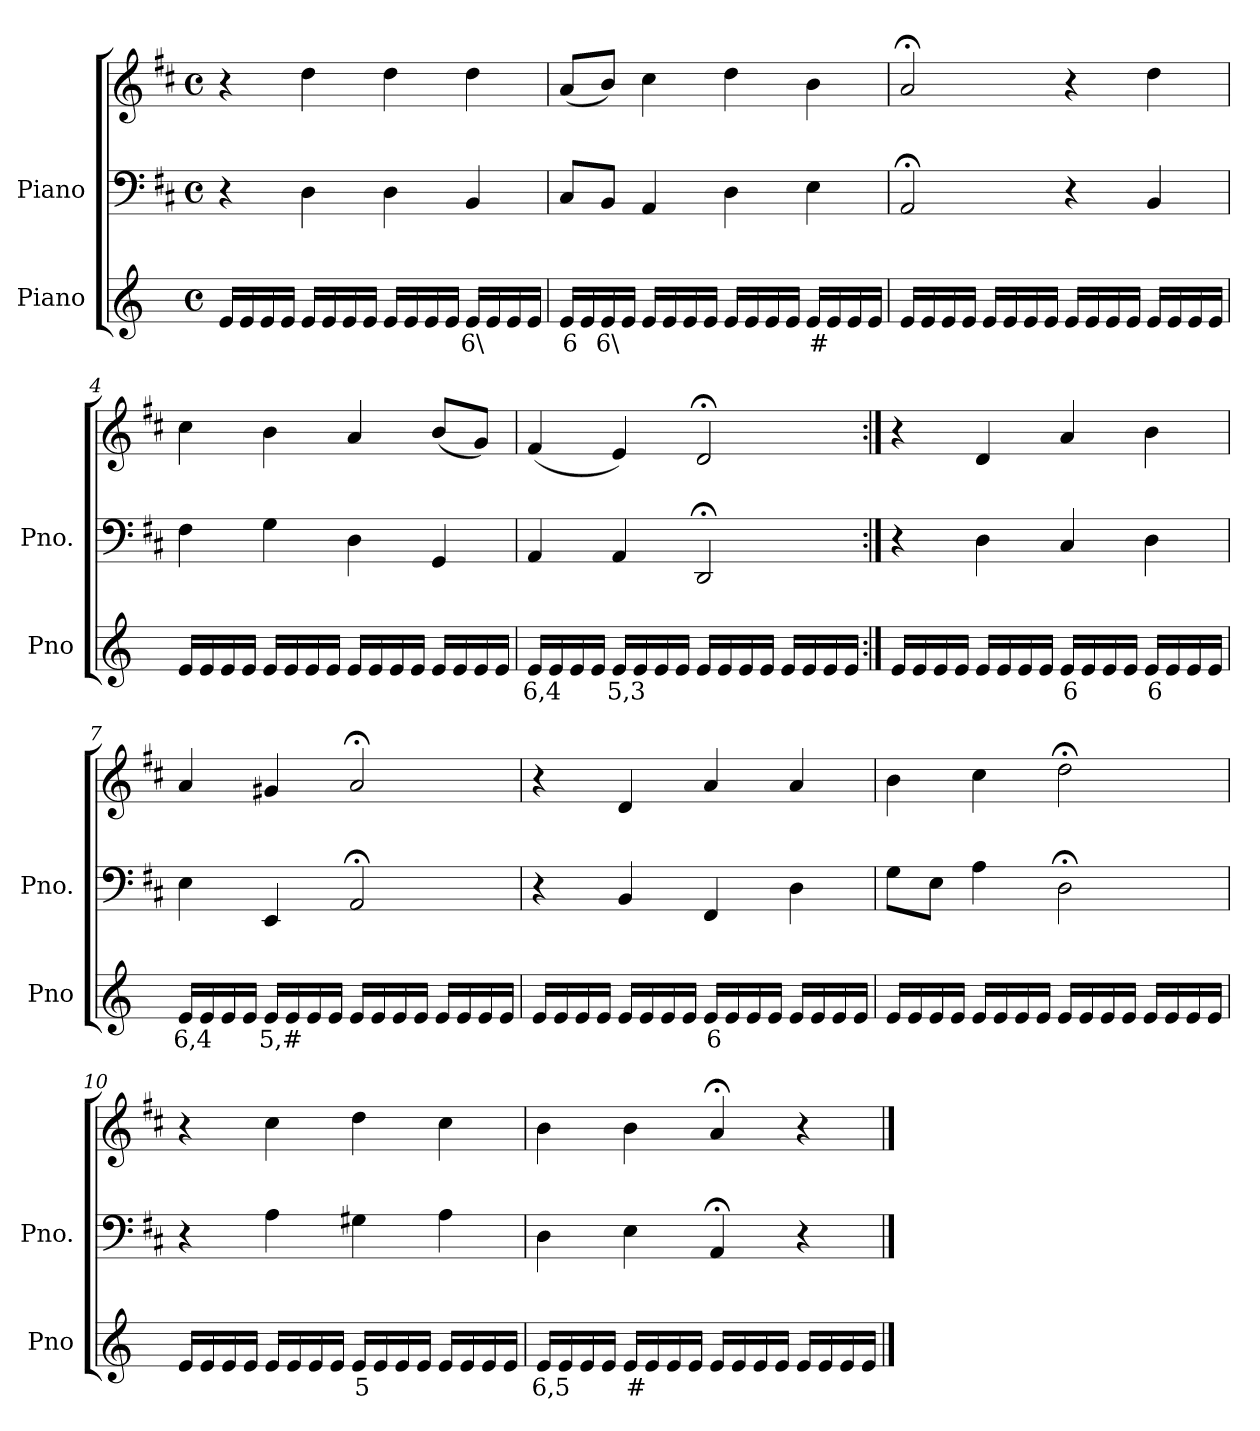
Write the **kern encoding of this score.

**kern	**text	**kern	**kern
*part2	*part2	*part1	*part1
*staff3	*staff3	*staff2	*staff1
*I"Piano	*	*I"Piano	*
*I'Pno	*	*I'Pno.	*
*clefG2	*	*clefF4	*clefG2
*k[]	*	*k[f#c#]	*k[f#c#]
*M4/4	*	*M4/4	*M4/4
*met(c)	*	*met(c)	*met(c)
=1	=1	=1	=1
16e/LL	.	4r	4r
16e/	.	.	.
16e/	.	.	.
16e/JJ	.	.	.
16e/LL	.	4D\	4dd\
16e/	.	.	.
16e/	.	.	.
16e/JJ	.	.	.
16e/LL	.	4D\	4dd\
16e/	.	.	.
16e/	.	.	.
16e/JJ	.	.	.
!	!LO:LY:b	!	!
16e/LL	6\	4BB/	4dd\
16e/	.	.	.
16e/	.	.	.
16e/JJ	.	.	.
=2	=2	=2	=2
!	!LO:LY:b	!	!
16e/LL	6	8C#/L	(<8a/L
16e/	.	.	.
!	!LO:LY:b	!	!
16e/	6\	8BB/J	8b/J)
16e/JJ	.	.	.
16e/LL	.	4AA/	4cc#\
16e/	.	.	.
16e/	.	.	.
16e/JJ	.	.	.
16e/LL	.	4D\	4dd\
16e/	.	.	.
16e/	.	.	.
16e/JJ	.	.	.
!	!LO:LY:b	!	!
16e/LL	#	4E\	4b\
16e/	.	.	.
16e/	.	.	.
16e/JJ	.	.	.
=3	=3	=3	=3
16e/LL	.	2AA;</	2a;</
16e/	.	.	.
16e/	.	.	.
16e/JJ	.	.	.
16e/LL	.	.	.
16e/	.	.	.
16e/	.	.	.
16e/JJ	.	.	.
16e/LL	.	4r	4r
16e/	.	.	.
16e/	.	.	.
16e/JJ	.	.	.
16e/LL	.	4BB/	4dd\
16e/	.	.	.
16e/	.	.	.
16e/JJ	.	.	.
=4	=4	=4	=4
16e/LL	.	4F#\	4cc#\
16e/	.	.	.
16e/	.	.	.
16e/JJ	.	.	.
16e/LL	.	4G\	4b\
16e/	.	.	.
16e/	.	.	.
16e/JJ	.	.	.
16e/LL	.	4D\	4a/
16e/	.	.	.
16e/	.	.	.
16e/JJ	.	.	.
16e/LL	.	4GG/	(<8b/L
16e/	.	.	.
16e/	.	.	8g/J)
16e/JJ	.	.	.
=5	=5	=5	=5
!	!LO:LY:b	!	!
16e/LL	6,4	4AA/	(<4f#/
16e/	.	.	.
16e/	.	.	.
16e/JJ	.	.	.
!	!LO:LY:b	!	!
16e/LL	5,3	4AA/	4e/)
16e/	.	.	.
16e/	.	.	.
16e/JJ	.	.	.
16e/LL	.	2DD;</	2d;</
16e/	.	.	.
16e/	.	.	.
16e/JJ	.	.	.
16e/LL	.	.	.
16e/	.	.	.
16e/	.	.	.
16e/JJ	.	.	.
=6:|!	=6:|!	=6:|!	=6:|!
16e/LL	.	4r	4r
16e/	.	.	.
16e/	.	.	.
16e/JJ	.	.	.
16e/LL	.	4D\	4d/
16e/	.	.	.
16e/	.	.	.
16e/JJ	.	.	.
!	!LO:LY:b	!	!
16e/LL	6	4C#/	4a/
16e/	.	.	.
16e/	.	.	.
16e/JJ	.	.	.
!	!LO:LY:b	!	!
16e/LL	6	4D\	4b\
16e/	.	.	.
16e/	.	.	.
16e/JJ	.	.	.
=7	=7	=7	=7
!	!LO:LY:b	!	!
16e/LL	6,4	4E\	4a/
16e/	.	.	.
16e/	.	.	.
16e/JJ	.	.	.
!	!LO:LY:b	!	!
16e/LL	5,#	4EE/	4g#X/
16e/	.	.	.
16e/	.	.	.
16e/JJ	.	.	.
16e/LL	.	2AA;</	2a;</
16e/	.	.	.
16e/	.	.	.
16e/JJ	.	.	.
16e/LL	.	.	.
16e/	.	.	.
16e/	.	.	.
16e/JJ	.	.	.
=8	=8	=8	=8
16e/LL	.	4r	4r
16e/	.	.	.
16e/	.	.	.
16e/JJ	.	.	.
16e/LL	.	4BB/	4d/
16e/	.	.	.
16e/	.	.	.
16e/JJ	.	.	.
!	!LO:LY:b	!	!
16e/LL	6	4FF#/	4a/
16e/	.	.	.
16e/	.	.	.
16e/JJ	.	.	.
16e/LL	.	4D\	4a/
16e/	.	.	.
16e/	.	.	.
16e/JJ	.	.	.
=9	=9	=9	=9
16e/LL	.	8G\L	4b\
16e/	.	.	.
16e/	.	8E\J	.
16e/JJ	.	.	.
16e/LL	.	4A\	4cc#\
16e/	.	.	.
16e/	.	.	.
16e/JJ	.	.	.
16e/LL	.	2D;<\	2dd;<\
16e/	.	.	.
16e/	.	.	.
16e/JJ	.	.	.
16e/LL	.	.	.
16e/	.	.	.
16e/	.	.	.
16e/JJ	.	.	.
=10	=10	=10	=10
16e/LL	.	4r	4r
16e/	.	.	.
16e/	.	.	.
16e/JJ	.	.	.
16e/LL	.	4A\	4cc#\
16e/	.	.	.
16e/	.	.	.
16e/JJ	.	.	.
!	!LO:LY:b	!	!
16e/LL	5	4G#X\	4dd\
16e/	.	.	.
16e/	.	.	.
16e/JJ	.	.	.
16e/LL	.	4A\	4cc#\
16e/	.	.	.
16e/	.	.	.
16e/JJ	.	.	.
=11	=11	=11	=11
!	!LO:LY:b	!	!
16e/LL	6,5	4D\	4b\
16e/	.	.	.
16e/	.	.	.
16e/JJ	.	.	.
!	!LO:LY:b	!	!
16e/LL	#	4E\	4b\
16e/	.	.	.
16e/	.	.	.
16e/JJ	.	.	.
16e/LL	.	4AA;</	4a;</
16e/	.	.	.
16e/	.	.	.
16e/JJ	.	.	.
16e/LL	.	4r	4r
16e/	.	.	.
16e/	.	.	.
16e/JJ	.	.	.
==	==	==	==
*-	*-	*-	*-
